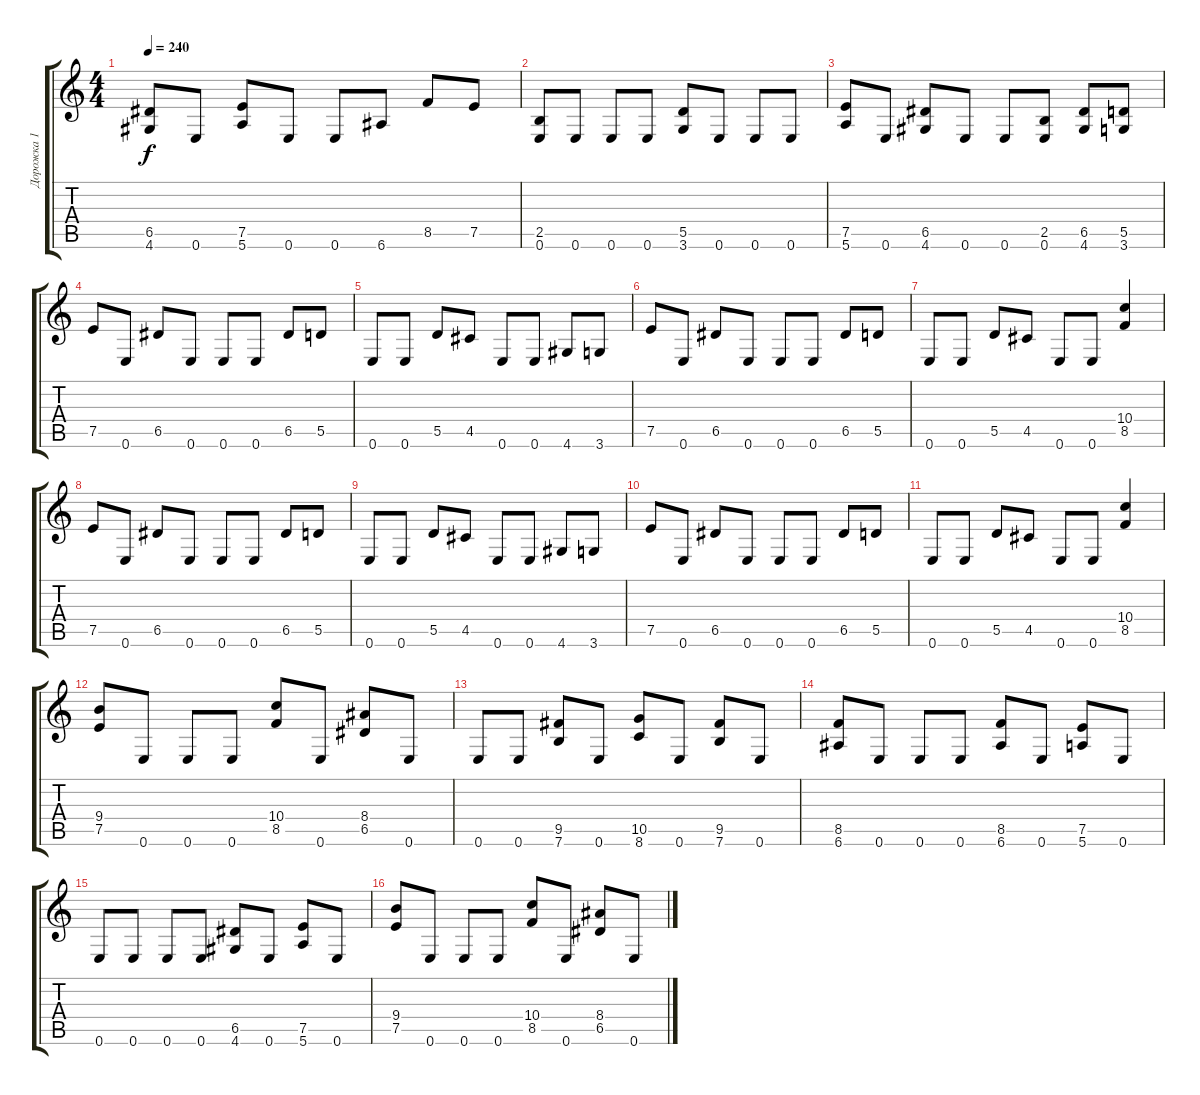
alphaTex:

\track ("Дорожка 1" "Дорожка 1") {instrument distortionguitar}
\staff {score tabs}
\tuning (E4 B3 G3 D3 A2 E2) {hide}
\ts (4 4)
\tempo 240
\clef g2
\ks c
(6.5 4.6).8{dy f} 0.6.8 (7.5 5.6).8 0.6.8 0.6.8 6.6.8 8.5.8 7.5.8 |
(2.5 0.6).8 0.6.8 0.6.8 0.6.8 (5.5 3.6).8 0.6.8 0.6.8 0.6.8 |
(7.5 5.6).8 0.6.8 (6.5 4.6).8 0.6.8 0.6.8 (2.5 0.6).8 (6.5 4.6).8 (5.5 3.6).8 |
7.5.8 0.6.8 6.5.8 0.6.8 0.6.8 0.6.8 6.5.8 5.5.8 |
0.6.8 0.6.8 5.5.8 4.5.8 0.6.8 0.6.8 4.6.8 3.6.8 |
7.5.8 0.6.8 6.5.8 0.6.8 0.6.8 0.6.8 6.5.8 5.5.8 |
0.6.8 0.6.8 5.5.8 4.5.8 0.6.8 0.6.8 (10.4 8.5).4 |
7.5.8 0.6.8 6.5.8 0.6.8 0.6.8 0.6.8 6.5.8 5.5.8 |
0.6.8 0.6.8 5.5.8 4.5.8 0.6.8 0.6.8 4.6.8 3.6.8 |
7.5.8 0.6.8 6.5.8 0.6.8 0.6.8 0.6.8 6.5.8 5.5.8 |
0.6.8 0.6.8 5.5.8 4.5.8 0.6.8 0.6.8 (10.4 8.5).4 |
(9.4 7.5).8 0.6.8 0.6.8 0.6.8 (10.4 8.5).8 0.6.8 (8.4 6.5).8 0.6.8 |
0.6.8 0.6.8 (9.5 7.6).8 0.6.8 (10.5 8.6).8 0.6.8 (9.5 7.6).8 0.6.8 |
(8.5 6.6).8 0.6.8 0.6.8 0.6.8 (8.5 6.6).8 0.6.8 (7.5 5.6).8 0.6.8 |
0.6.8 0.6.8 0.6.8 0.6.8 (6.5 4.6).8 0.6.8 (7.5 5.6).8 0.6.8 |
(9.4 7.5).8 0.6.8 0.6.8 0.6.8 (10.4 8.5).8 0.6.8 (8.4 6.5).8 0.6.8
